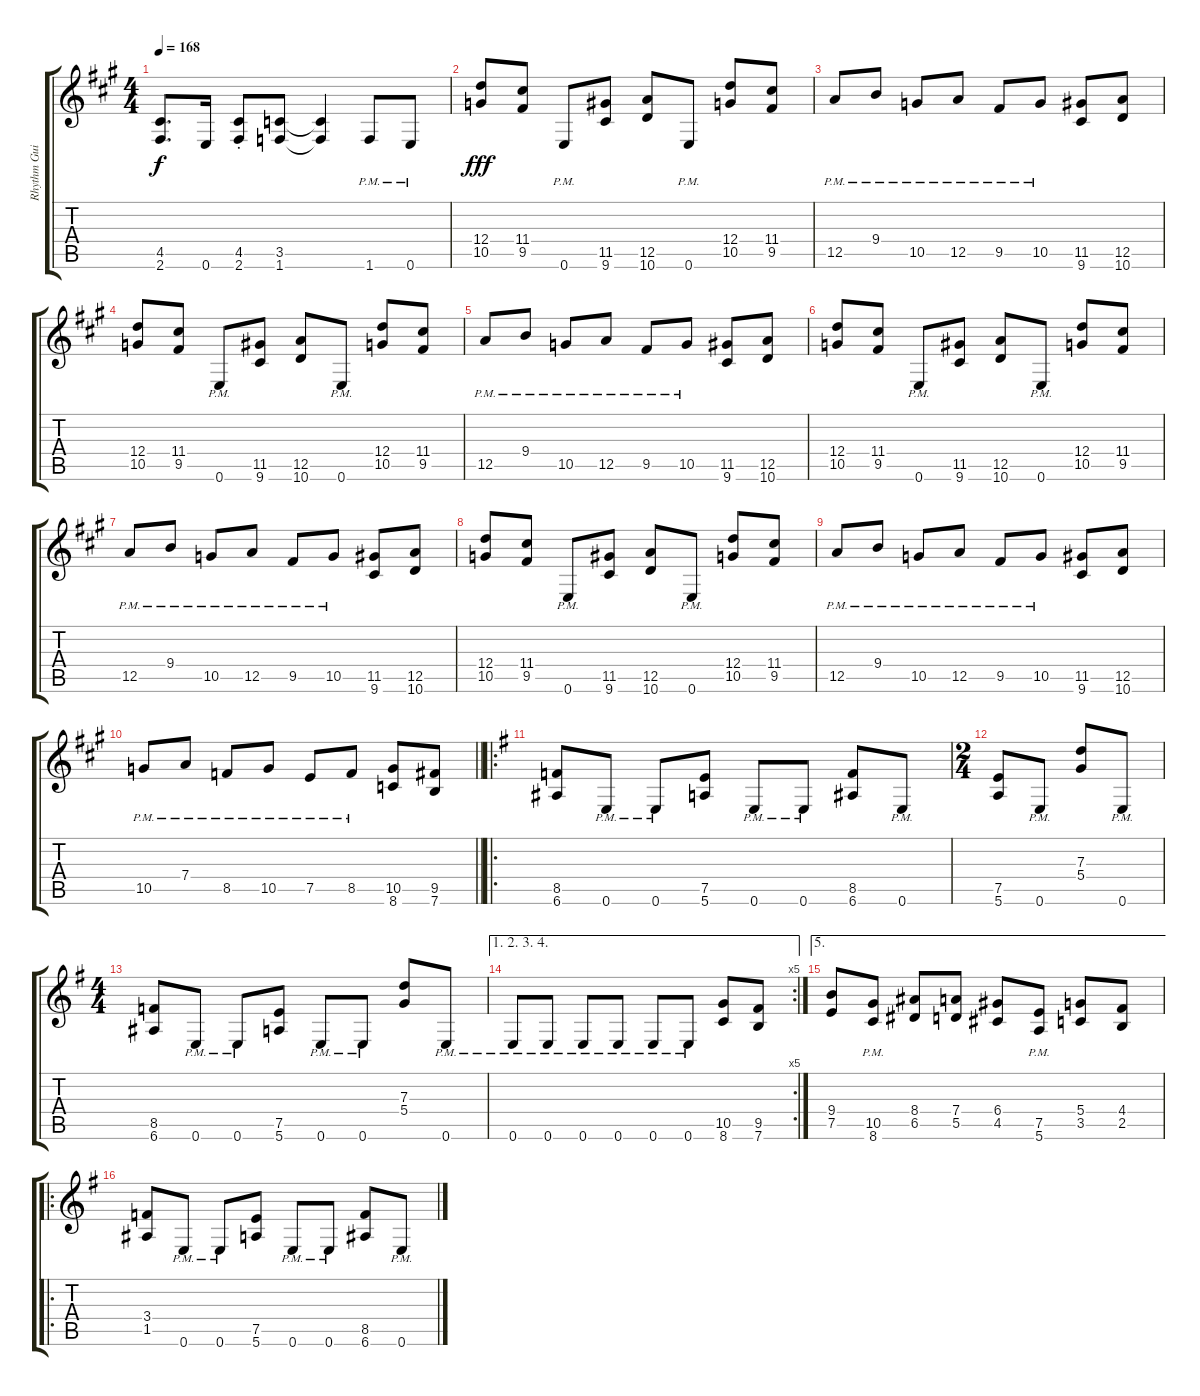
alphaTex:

\track ("Rhythm Guitar" "Rhythm Gui") {instrument distortionguitar}
\staff {score tabs}
\tuning (E4 B3 G3 D3 A2 E2) {hide}
\ts (4 4)
\tempo 168
\clef g2
\ks a
(4.5 2.6).8{d dy f} 0.6.16 (4.5{st} 2.6{st}).8 (3.5 1.6).8 (3.5{t} 1.6{t}).4 1.6{pm}.8 0.6{pm}.8 |
(12.4 10.5).8{dy fff} (11.4 9.5).8 0.6{pm}.8 (11.5 9.6).8 (12.5 10.6).8 0.6{pm}.8 (12.4 10.5).8 (11.4 9.5).8 |
12.5{pm}.8 9.4{pm}.8 10.5{pm}.8 12.5{pm}.8 9.5{pm}.8 10.5{pm}.8 (11.5 9.6).8 (12.5 10.6).8 |
(12.4 10.5).8 (11.4 9.5).8 0.6{pm}.8 (11.5 9.6).8 (12.5 10.6).8 0.6{pm}.8 (12.4 10.5).8 (11.4 9.5).8 |
12.5{pm}.8 9.4{pm}.8 10.5{pm}.8 12.5{pm}.8 9.5{pm}.8 10.5{pm}.8 (11.5 9.6).8 (12.5 10.6).8 |
(12.4 10.5).8 (11.4 9.5).8 0.6{pm}.8 (11.5 9.6).8 (12.5 10.6).8 0.6{pm}.8 (12.4 10.5).8 (11.4 9.5).8 |
12.5{pm}.8 9.4{pm}.8 10.5{pm}.8 12.5{pm}.8 9.5{pm}.8 10.5{pm}.8 (11.5 9.6).8 (12.5 10.6).8 |
(12.4 10.5).8 (11.4 9.5).8 0.6{pm}.8 (11.5 9.6).8 (12.5 10.6).8 0.6{pm}.8 (12.4 10.5).8 (11.4 9.5).8 |
12.5{pm}.8 9.4{pm}.8 10.5{pm}.8 12.5{pm}.8 9.5{pm}.8 10.5{pm}.8 (11.5 9.6).8 (12.5 10.6).8 |
\barLineRight lightlight
10.5{pm}.8 7.4{pm}.8 8.5{pm}.8 10.5{pm}.8 7.5{pm}.8 8.5{pm}.8 (10.5 8.6).8 (9.5 7.6).8 |
\ro
\ks g
(8.5 6.6).8 0.6{pm}.8 0.6{pm}.8 (7.5 5.6).8 0.6{pm}.8 0.6{pm}.8 (8.5 6.6).8 0.6{pm}.8 |
\ts (2 4)
(7.5 5.6).8 0.6{pm}.8 (7.3 5.4).8 0.6{pm}.8 |
\ts (4 4)
(8.5 6.6).8 0.6{pm}.8 0.6{pm}.8 (7.5 5.6).8 0.6{pm}.8 0.6{pm}.8 (7.3 5.4).8 0.6{pm}.8 |
\ae (1 2 3 4)
\rc 5
0.6{pm}.8 0.6{pm}.8 0.6{pm}.8 0.6{pm}.8 0.6{pm}.8 0.6{pm}.8 (10.5 8.6).8 (9.5 7.6).8 |
\ae 5
(9.4 7.5).8 (10.5{pm} 8.6{pm}).8 (8.4 6.5).8 (7.4 5.5).8 (6.4 4.5).8 (7.5{pm} 5.6{pm}).8 (5.4 3.5).8 (4.4 2.5).8 |
\ro
(3.4 1.5).8 0.6{pm}.8 0.6{pm}.8 (7.5 5.6).8 0.6{pm}.8 0.6{pm}.8 (8.5 6.6).8 0.6{pm}.8
